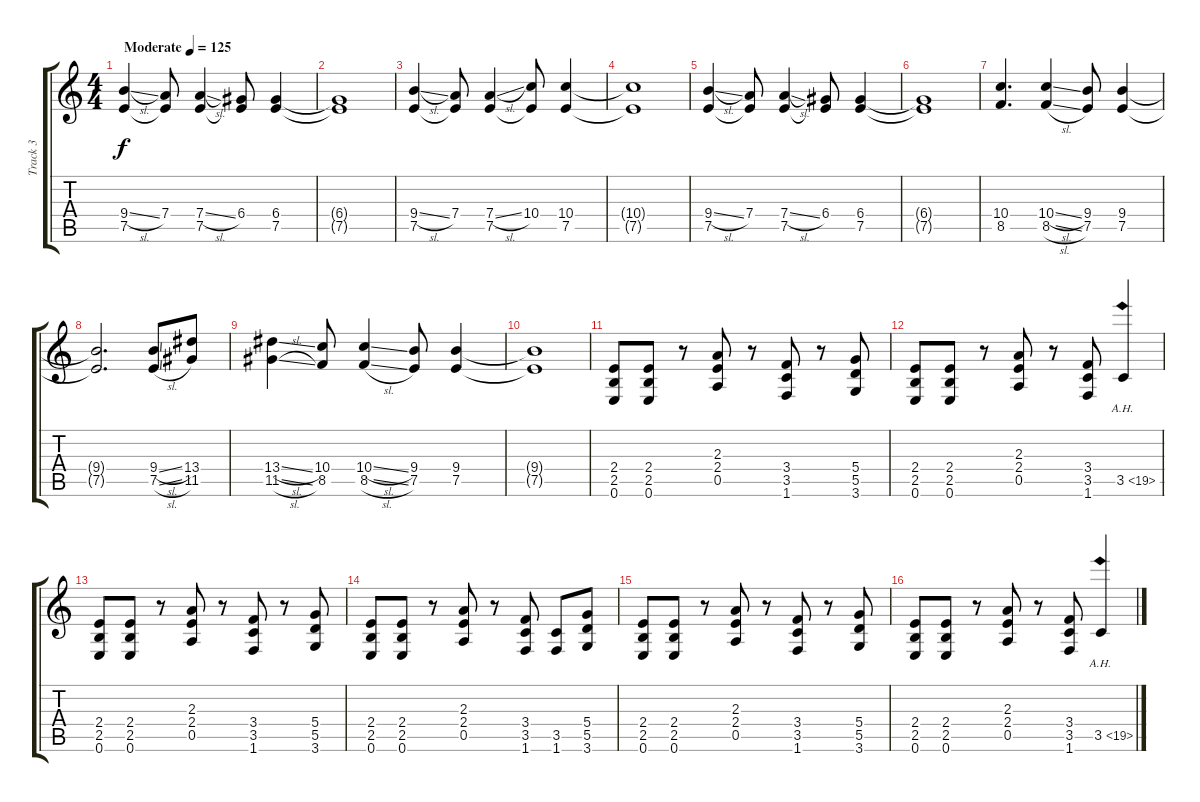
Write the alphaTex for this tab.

\track ("Track 3" "Track 3") {instrument distortionguitar}
\staff {score tabs}
\tuning (E4 B3 G3 D3 A2 E2) {hide}
\ts (4 4)
\tempo (125 "Moderate")
\clef g2
\ks c
(9.4{sl} 7.5).4{dy f instrument distortionguitar} (7.4 7.5{t}).8 (7.4{sl} 7.5).4 (6.4 7.5{t}).8 (6.4 7.5).4 |
(6.4{t} 7.5{t}).1 |
(9.4{sl} 7.5).4 (7.4 7.5{t}).8 (7.4{sl} 7.5).4 (10.4 7.5{t}).8 (10.4 7.5).4 |
(10.4{t} 7.5{t}).1 |
(9.4{sl} 7.5).4 (7.4 7.5{t}).8 (7.4{sl} 7.5).4 (6.4 7.5{t}).8 (6.4 7.5).4 |
(6.4{t} 7.5{t}).1 |
(10.4 8.5).4{d} (10.4{sl} 8.5{sl}).4 (9.4 7.5).8 (9.4 7.5).4 |
(9.4{t} 7.5{t}).2{d} (9.4{sl} 7.5{sl}).8 (13.4 11.5).8 |
(13.4{sl} 11.5{sl}).4 (10.4 8.5).8 (10.4{sl} 8.5{sl}).4 (9.4 7.5).8 (9.4 7.5).4 |
(9.4{t} 7.5{t}).1 |
(2.4 2.5 0.6).8 (2.4 2.5 0.6).8 r.8 (2.3 2.4 0.5).8 r.8 (3.4 3.5 1.6).8 r.8 (5.4 5.5 3.6).8 |
(2.4 2.5 0.6).8 (2.4 2.5 0.6).8 r.8 (2.3 2.4 0.5).8 r.8 (3.4 3.5 1.6).8 3.5{ah 16}.4 |
(2.4 2.5 0.6).8 (2.4 2.5 0.6).8 r.8 (2.3 2.4 0.5).8 r.8 (3.4 3.5 1.6).8 r.8 (5.4 5.5 3.6).8 |
(2.4 2.5 0.6).8 (2.4 2.5 0.6).8 r.8 (2.3 2.4 0.5).8 r.8 (3.4 3.5 1.6).8 (3.5 1.6).8 (5.4 5.5 3.6).8 |
(2.4 2.5 0.6).8 (2.4 2.5 0.6).8 r.8 (2.3 2.4 0.5).8 r.8 (3.4 3.5 1.6).8 r.8 (5.4 5.5 3.6).8 |
(2.4 2.5 0.6).8 (2.4 2.5 0.6).8 r.8 (2.3 2.4 0.5).8 r.8 (3.4 3.5 1.6).8 3.5{ah 16}.4
